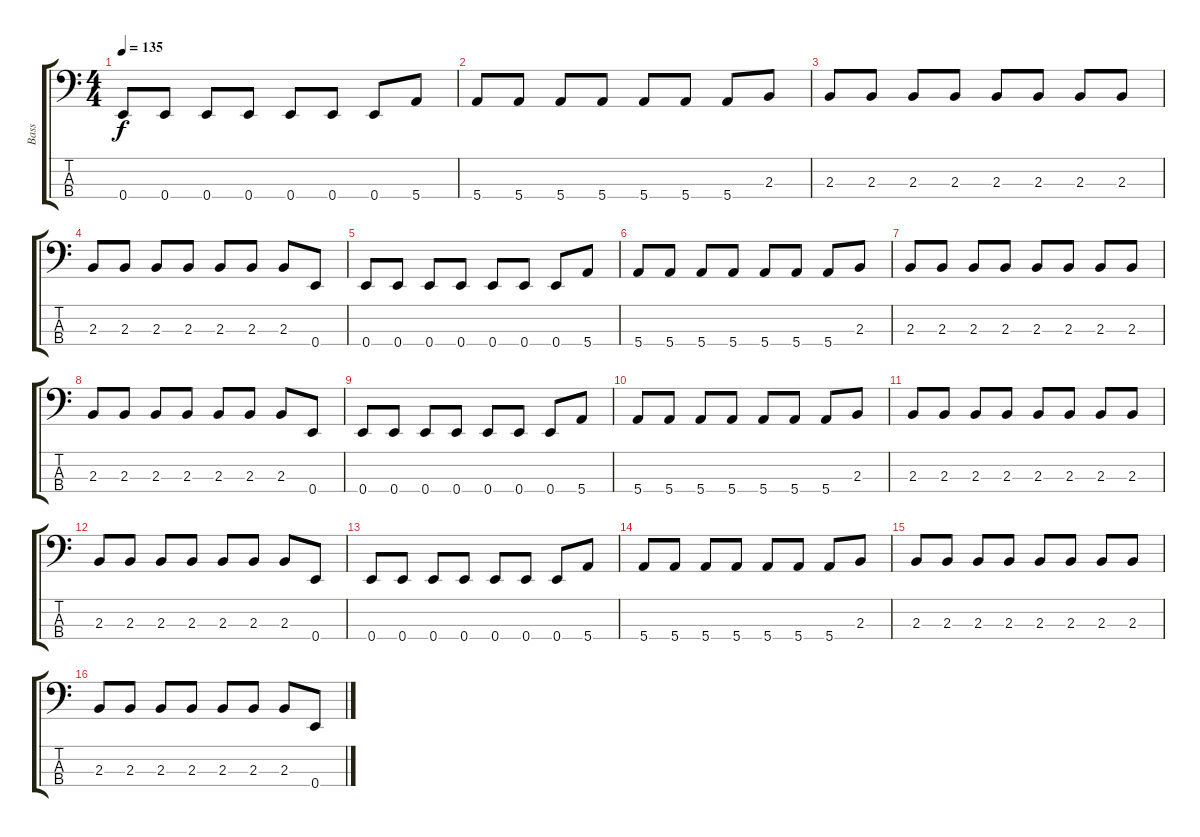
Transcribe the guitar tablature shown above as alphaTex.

\track ("Bass" "Bass") {instrument electricbassfinger}
\staff {score tabs}
\tuning (G2 D2 A1 E1) {hide}
\ts (4 4)
\tempo 135
\clef f4
\ks c
0.4.8{dy f} 0.4.8 0.4.8 0.4.8 0.4.8 0.4.8 0.4.8 5.4.8 |
5.4.8 5.4.8 5.4.8 5.4.8 5.4.8 5.4.8 5.4.8 2.3.8 |
2.3.8 2.3.8 2.3.8 2.3.8 2.3.8 2.3.8 2.3.8 2.3.8 |
2.3.8 2.3.8 2.3.8 2.3.8 2.3.8 2.3.8 2.3.8 0.4.8 |
0.4.8 0.4.8 0.4.8 0.4.8 0.4.8 0.4.8 0.4.8 5.4.8 |
5.4.8 5.4.8 5.4.8 5.4.8 5.4.8 5.4.8 5.4.8 2.3.8 |
2.3.8 2.3.8 2.3.8 2.3.8 2.3.8 2.3.8 2.3.8 2.3.8 |
2.3.8 2.3.8 2.3.8 2.3.8 2.3.8 2.3.8 2.3.8 0.4.8 |
0.4.8 0.4.8 0.4.8 0.4.8 0.4.8 0.4.8 0.4.8 5.4.8 |
5.4.8 5.4.8 5.4.8 5.4.8 5.4.8 5.4.8 5.4.8 2.3.8 |
2.3.8 2.3.8 2.3.8 2.3.8 2.3.8 2.3.8 2.3.8 2.3.8 |
2.3.8 2.3.8 2.3.8 2.3.8 2.3.8 2.3.8 2.3.8 0.4.8 |
0.4.8 0.4.8 0.4.8 0.4.8 0.4.8 0.4.8 0.4.8 5.4.8 |
5.4.8 5.4.8 5.4.8 5.4.8 5.4.8 5.4.8 5.4.8 2.3.8 |
2.3.8 2.3.8 2.3.8 2.3.8 2.3.8 2.3.8 2.3.8 2.3.8 |
2.3.8 2.3.8 2.3.8 2.3.8 2.3.8 2.3.8 2.3.8 0.4.8
